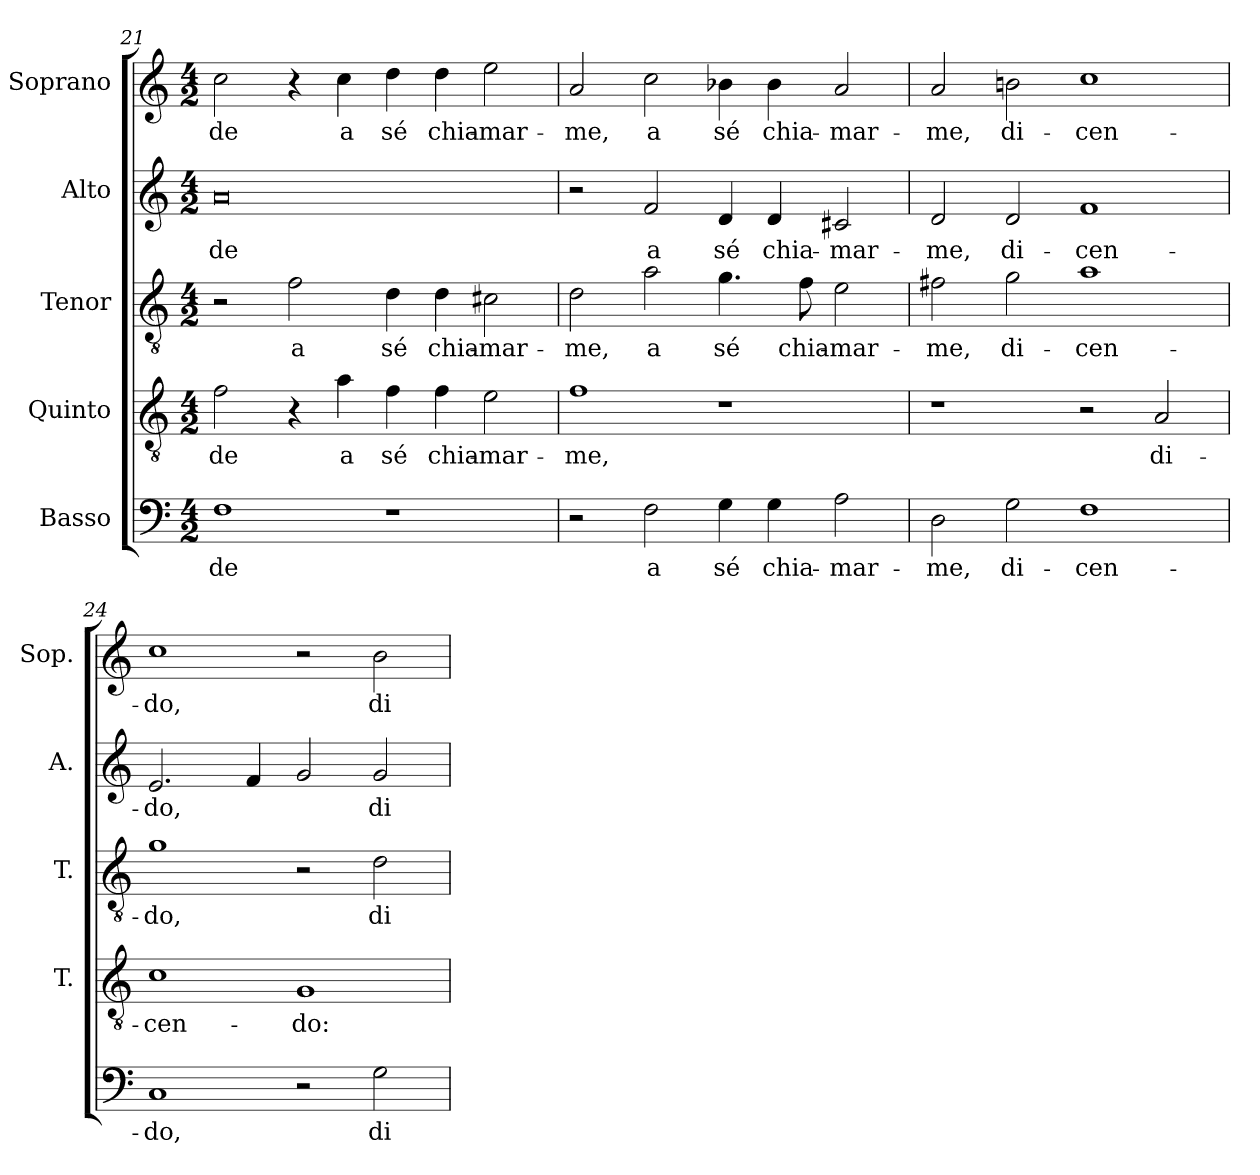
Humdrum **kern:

**kern	**text	**kern	**text	**kern	**text	**kern	**text	**kern	**text
*part5	*part5	*part4	*part4	*part3	*part3	*part2	*part2	*part1	*part1
*staff5	*staff5	*staff4	*staff4	*staff3	*staff3	*staff2	*staff2	*staff1	*staff1
*I"Basso	*	*I"Quinto	*	*I"Tenor	*	*I"Alto	*	*I"Soprano	*
*	*	*I'T.	*	*I'T.	*	*I'A.	*	*I'Sop.	*
*clefF4	*	*clefGv2	*	*clefGv2	*	*clefG2	*	*clefG2	*
*	*	*ITrd7c12	*	*ITrd7c12	*	*	*	*	*
*k[]	*	*k[]	*	*k[]	*	*k[]	*	*k[]	*
*C:	*	*C:	*	*C:	*	*C:	*	*C:	*
*M4/2	*	*M4/2	*	*M4/2	*	*M4/2	*	*M4/2	*
=21	=21	=21	=21	=21	=21	=21	=21	=21	=21
!	!LO:LY:b:color=#000000	!	!	!	!	!	!	!	!
!	!	!	!LO:LY:b:color=#000000	!	!	!	!	!	!
!	!	!	!	!	!	!	!LO:LY:b:color=#000000	!	!
!	!	!	!	!	!	!	!	!	!LO:LY:b:color=#000000
1Fi	-de	2Fi\	-de	2r	.	0ai	-de	2cci\	-de
!	!	!	!	!	!LO:LY:b:color=#000000	!	!	!	!
.	.	4r	.	2Fi\	a	.	.	4r	.
!	!	!	!LO:LY:b:color=#000000	!	!	!	!	!	!
!	!	!	!	!	!	!	!	!	!LO:LY:b:color=#000000
.	.	4Ai\	a	.	.	.	.	4cci\	a
!	!	!	!LO:LY:b:color=#000000	!	!	!	!	!	!
!	!	!	!	!	!LO:LY:b:color=#000000	!	!	!	!
!	!	!	!	!	!	!	!	!	!LO:LY:b:color=#000000
1r	.	4Fi\	sé	4Di\	sé	.	.	4ddi\	sé
!	!	!	!LO:LY:b:color=#000000	!	!	!	!	!	!
!	!	!	!	!	!LO:LY:b:color=#000000	!	!	!	!
!	!	!	!	!	!	!	!	!	!LO:LY:b:color=#000000
.	.	4Fi\	chia-	4Di\	chia-	.	.	4ddi\	chia-
!	!	!	!LO:LY:b:color=#000000	!	!	!	!	!	!
!	!	!	!	!	!LO:LY:b:color=#000000	!	!	!	!
!	!	!	!	!	!	!	!	!	!LO:LY:b:color=#000000
.	.	2Ei\	-mar-	2C#Xi\	-mar-	.	.	2eei\	-mar-
=22	=22	=22	=22	=22	=22	=22	=22	=22	=22
!	!	!	!LO:LY:b:color=#000000	!	!	!	!	!	!
!	!	!	!	!	!LO:LY:b:color=#000000	!	!	!	!
!	!	!	!	!	!	!	!	!	!LO:LY:b:color=#000000
2r	.	1Fi	-me,	2Di\	-me,	2r	.	2ai/	-me,
!	!LO:LY:b:color=#000000	!	!	!	!	!	!	!	!
!	!	!	!	!	!LO:LY:b:color=#000000	!	!	!	!
!	!	!	!	!	!	!	!LO:LY:b:color=#000000	!	!
!	!	!	!	!	!	!	!	!	!LO:LY:b:color=#000000
2Fi\	a	.	.	2Ai\	a	2fi/	a	2cci\	a
!	!LO:LY:b:color=#000000	!	!	!	!	!	!	!	!
!	!	!	!	!	!LO:LY:b:color=#000000	!	!	!	!
!	!	!	!	!	!	!	!LO:LY:b:color=#000000	!	!
!	!	!	!	!	!	!	!	!	!LO:LY:b:color=#000000
4Gi\	sé	1r	.	4.Gi\	sé	4di/	sé	4b-Xi\	sé
!	!LO:LY:b:color=#000000	!	!	!	!	!	!	!	!
!	!	!	!	!	!	!	!LO:LY:b:color=#000000	!	!
!	!	!	!	!	!	!	!	!	!LO:LY:b:color=#000000
4Gi\	chia-	.	.	.	.	4di/	chia-	4b-i\	chia-
!	!	!	!	!	!LO:LY:b:color=#000000	!	!	!	!
.	.	.	.	8Fi\	chia-	.	.	.	.
!	!LO:LY:b:color=#000000	!	!	!	!	!	!	!	!
!	!	!	!	!	!LO:LY:b:color=#000000	!	!	!	!
!	!	!	!	!	!	!	!LO:LY:b:color=#000000	!	!
!	!	!	!	!	!	!	!	!	!LO:LY:b:color=#000000
2Ai\	-mar-	.	.	2Ei\	-mar-	2c#Xi/	-mar-	2ai/	-mar-
=23	=23	=23	=23	=23	=23	=23	=23	=23	=23
!	!LO:LY:b:color=#000000	!	!	!	!	!	!	!	!
!	!	!	!	!	!LO:LY:b:color=#000000	!	!	!	!
!	!	!	!	!	!	!	!LO:LY:b:color=#000000	!	!
!	!	!	!	!	!	!	!	!	!LO:LY:b:color=#000000
2Di\	-me,	1r	.	2F#Xi\	-me,	2di/	-me,	2ai/	-me,
!	!LO:LY:b:color=#000000	!	!	!	!	!	!	!	!
!	!	!	!	!	!LO:LY:b:color=#000000	!	!	!	!
!	!	!	!	!	!	!	!LO:LY:b:color=#000000	!	!
!	!	!	!	!	!	!	!	!	!LO:LY:b:color=#000000
2Gi\	di-	.	.	2Gi\	di-	2di/	di-	2bni\	di-
!	!LO:LY:b:color=#000000	!	!	!	!	!	!	!	!
!	!	!	!	!	!LO:LY:b:color=#000000	!	!	!	!
!	!	!	!	!	!	!	!LO:LY:b:color=#000000	!	!
!	!	!	!	!	!	!	!	!	!LO:LY:b:color=#000000
1Fi	-cen-	2r	.	1Ai	-cen-	1fi	-cen-	1cci	-cen-
!	!	!	!LO:LY:b:color=#000000	!	!	!	!	!	!
.	.	2AAi/	di-	.	.	.	.	.	.
=24	=24	=24	=24	=24	=24	=24	=24	=24	=24
!	!LO:LY:b:color=#000000	!	!	!	!	!	!	!	!
!	!	!	!LO:LY:b:color=#000000	!	!	!	!	!	!
!	!	!	!	!	!LO:LY:b:color=#000000	!	!	!	!
!	!	!	!	!	!	!	!LO:LY:b:color=#000000	!	!
!	!	!	!	!	!	!	!	!	!LO:LY:b:color=#000000
1Ci	-do,	1Ci	-cen-	1Gi	-do,	2.ei/	-do,	1cci	-do,
.	.	.	.	.	.	4fi/	.	.	.
!	!	!	!LO:LY:b:color=#000000	!	!	!	!	!	!
2r	.	1GGi	-do:	2r	.	2gi/	.	2r	.
!	!LO:LY:b:color=#000000	!	!	!	!	!	!	!	!
!	!	!	!	!	!LO:LY:b:color=#000000	!	!	!	!
!	!	!	!	!	!	!	!LO:LY:b:color=#000000	!	!
!	!	!	!	!	!	!	!	!	!LO:LY:b:color=#000000
2Gi\	di-	.	.	2Di\	di-	2gi/	di-	2bi\	di-
=	=	=	=	=	=	=	=	=	=
*-	*-	*-	*-	*-	*-	*-	*-	*-	*-
